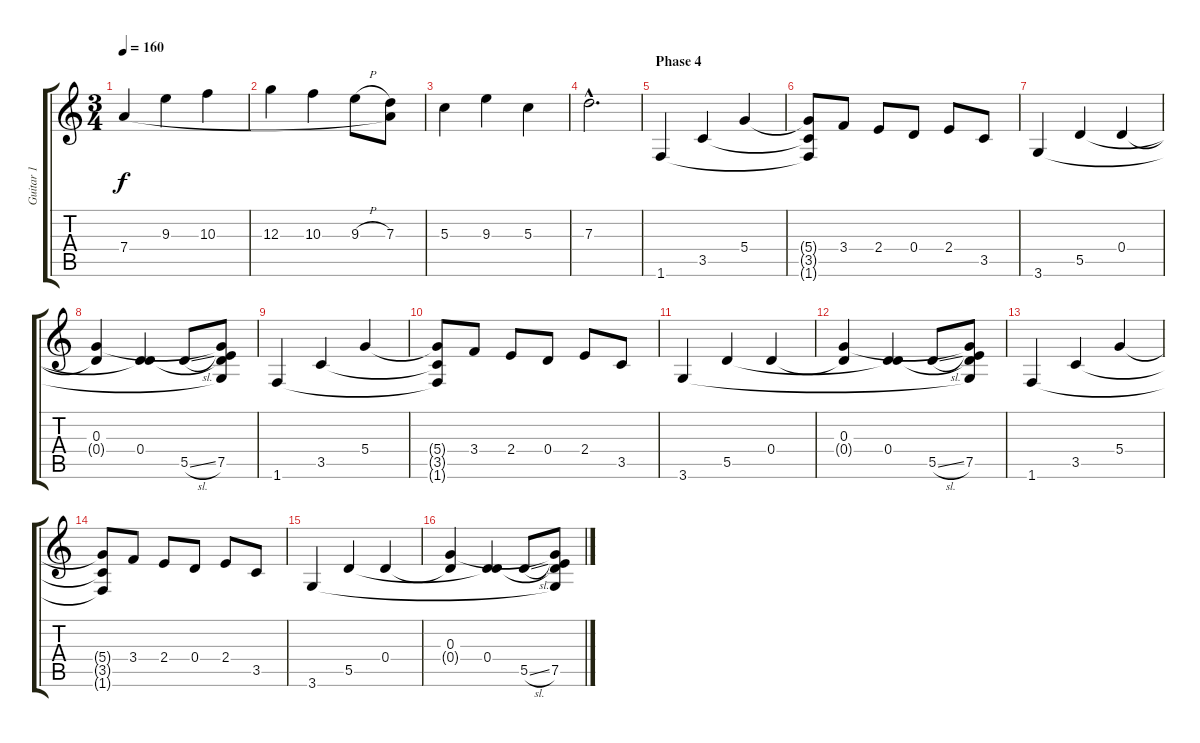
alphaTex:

\track ("Guitar 1" "Guitar 1") {instrument distortionguitar}
\staff {score tabs}
\tuning (E4 B3 G3 D3 A2 E2) {hide}
\ts (3 4)
\tempo 160
\clef g2
\ks c
7.4.4{dy f} 9.3.4 10.3.4 |
12.3.4 10.3.4 9.3{h}.8 (7.3 7.4{t}).8 |
5.3.4 9.3.4 5.3.4 |
7.3{hac}.2{d} |
\section ("" "Phase 4")
1.6.4 3.5.4 5.4.4 |
(5.4{t} 3.5{t} 1.6{t}).8 3.4.8 2.4.8 0.4.8 2.4.8 3.5.8 |
3.6.4 5.5.4 0.4.4 |
(0.3 0.4{t}).4 (0.4 5.5{t}).4 5.5{sl}.8 (0.3{t} 0.4{t} 7.5 3.6{t}).8 |
1.6.4 3.5.4 5.4.4 |
(5.4{t} 3.5{t} 1.6{t}).8 3.4.8 2.4.8 0.4.8 2.4.8 3.5.8 |
3.6.4 5.5.4 0.4.4 |
(0.3 0.4{t}).4 (0.4 5.5{t}).4 5.5{sl}.8 (0.3{t} 0.4{t} 7.5 3.6{t}).8 |
1.6.4 3.5.4 5.4.4 |
(5.4{t} 3.5{t} 1.6{t}).8 3.4.8 2.4.8 0.4.8 2.4.8 3.5.8 |
3.6.4 5.5.4 0.4.4 |
(0.3 0.4{t}).4 (0.4 5.5{t}).4 5.5{sl}.8 (0.3{t} 0.4{t} 7.5 3.6{t}).8
